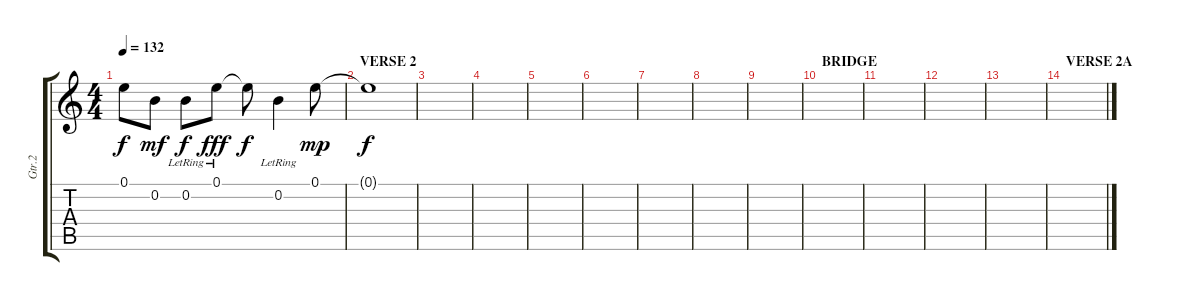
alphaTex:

\track ("Gtr.2" "Gtr.2") {instrument electricguitarclean}
\staff {score tabs}
\tuning (E4 B3 G3 D3 A2 E2) {hide}
\ts (4 4)
\tempo 132
\clef g2
\ks c
0.1{t}.8{dy f} 0.2.8{dy mf} 0.2{lr}.8{dy f} 0.1{lr}.8{dy fff} 0.1{t}.8{dy f} 0.2{lr}.4 0.1.8{dy mp} |
\section ("" "VERSE 2")
0.1{t}.1{dy f} |
|
|
|
|
|
|
|
\section ("" "BRIDGE")
|
|
|
|
\section ("" "VERSE 2A")
